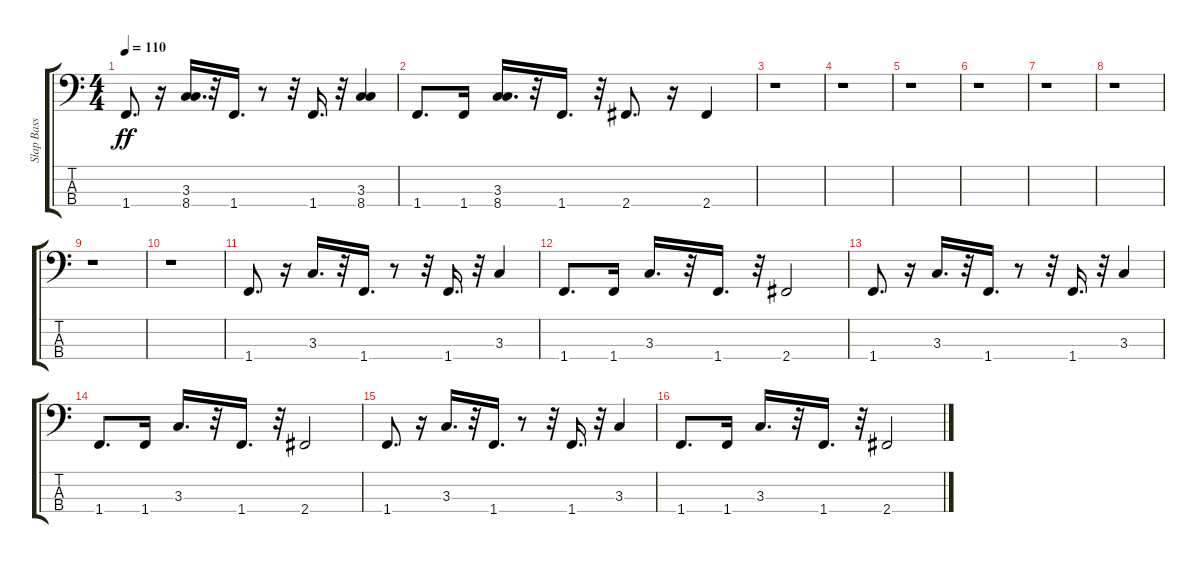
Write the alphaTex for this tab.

\track ("Slap Bass" "Slap Bass") {instrument slapbass1}
\staff {score tabs}
\tuning (G2 D2 A1 E1) {hide}
\ts (4 4)
\tempo 110
\clef f4
\ks c
1.4.8{d dy ff} r.16 (3.3 8.4).16{d} r.32 1.4.16{d} r.8 r.32 1.4.16{d} r.32 (3.3 8.4).4 |
1.4.8{d} 1.4.16 (3.3 8.4).16{d} r.32 1.4.16{d} r.32 2.4.8{d} r.16 2.4.4 |
r.1 |
r.1 |
r.1 |
r.1 |
r.1 |
r.1 |
r.1 |
r.1 |
1.4.8{d} r.16 3.3.16{d} r.32 1.4.16{d} r.8 r.32 1.4.16{d} r.32 3.3.4 |
1.4.8{d} 1.4.16 3.3.16{d} r.32 1.4.16{d} r.32 2.4.2 |
1.4.8{d} r.16 3.3.16{d} r.32 1.4.16{d} r.8 r.32 1.4.16{d} r.32 3.3.4 |
1.4.8{d} 1.4.16 3.3.16{d} r.32 1.4.16{d} r.32 2.4.2 |
1.4.8{d} r.16 3.3.16{d} r.32 1.4.16{d} r.8 r.32 1.4.16{d} r.32 3.3.4 |
1.4.8{d} 1.4.16 3.3.16{d} r.32 1.4.16{d} r.32 2.4.2
